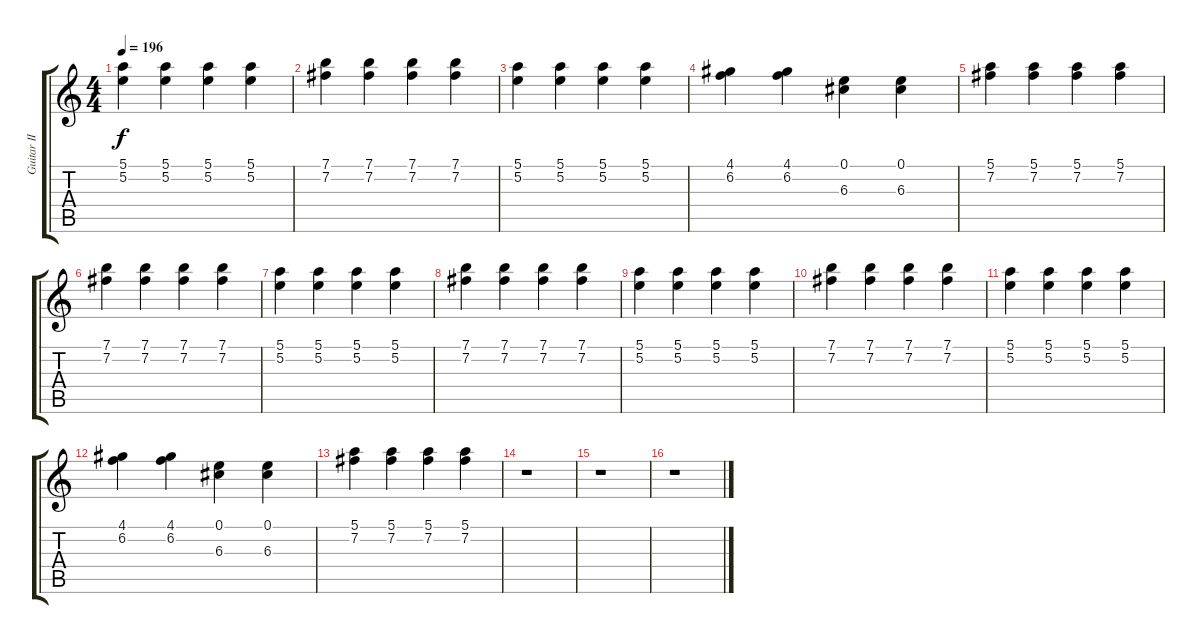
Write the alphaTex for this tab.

\track ("Guitar II (Inoran)" "Guitar II ") {instrument electricguitarclean}
\staff {score tabs}
\tuning (E4 B3 G3 D3 A2 E2) {hide}
\ts (4 4)
\tempo 196
\clef g2
\ks c
(5.1 5.2).4{dy f} (5.1 5.2).4 (5.1 5.2).4 (5.1 5.2).4 |
(7.1 7.2).4 (7.1 7.2).4 (7.1 7.2).4 (7.1 7.2).4 |
(5.1 5.2).4 (5.1 5.2).4 (5.1 5.2).4 (5.1 5.2).4 |
(4.1 6.2).4 (4.1 6.2).4 (0.1 6.3).4 (0.1 6.3).4 |
(5.1 7.2).4 (5.1 7.2).4 (5.1 7.2).4 (5.1 7.2).4 |
(7.1 7.2).4 (7.1 7.2).4 (7.1 7.2).4 (7.1 7.2).4 |
(5.1 5.2).4 (5.1 5.2).4 (5.1 5.2).4 (5.1 5.2).4 |
(7.1 7.2).4 (7.1 7.2).4 (7.1 7.2).4 (7.1 7.2).4 |
(5.1 5.2).4 (5.1 5.2).4 (5.1 5.2).4 (5.1 5.2).4 |
(7.1 7.2).4 (7.1 7.2).4 (7.1 7.2).4 (7.1 7.2).4 |
(5.1 5.2).4 (5.1 5.2).4 (5.1 5.2).4 (5.1 5.2).4 |
(4.1 6.2).4 (4.1 6.2).4 (0.1 6.3).4 (0.1 6.3).4 |
(5.1 7.2).4 (5.1 7.2).4 (5.1 7.2).4 (5.1 7.2).4 |
r.1 |
r.1 |
r.1
